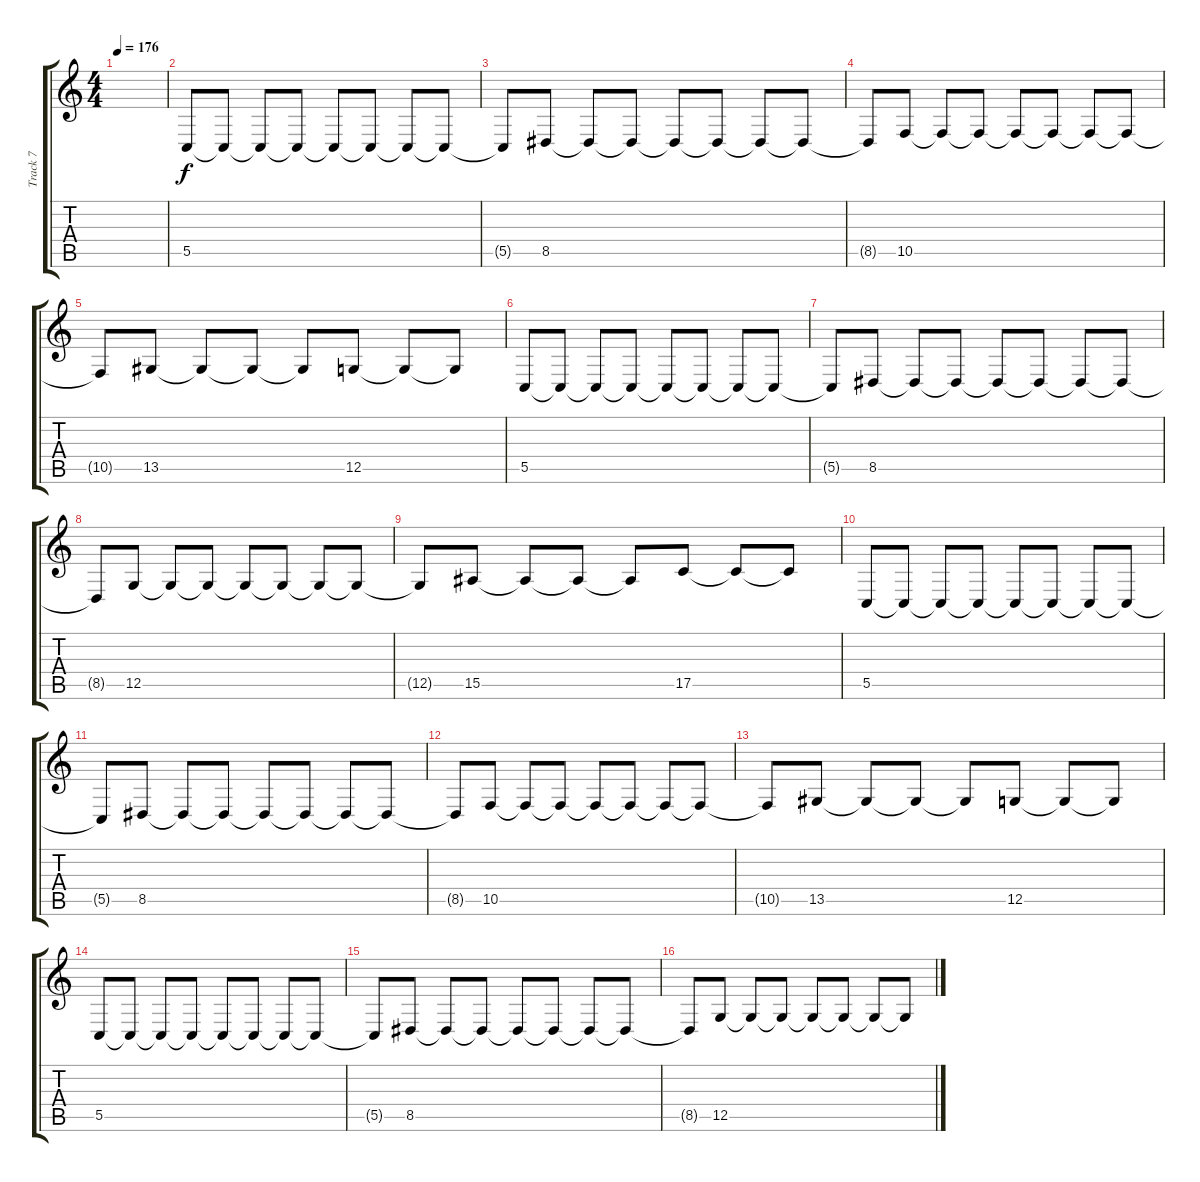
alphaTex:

\track ("Track 7" "Track 7") {instrument pad4choir}
\staff {score tabs}
\tuning (D4 A3 F3 C3 G2 C2) {hide}
\ts (4 4)
\tempo 176
\clef g2
\ks c
|
5.5.8 5.5{t}.8 5.5{t}.8 5.5{t}.8 5.5{t}.8 5.5{t}.8 5.5{t}.8 5.5{t}.8 |
5.5{t}.8 8.5.8 8.5{t}.8 8.5{t}.8 8.5{t}.8 8.5{t}.8 8.5{t}.8 8.5{t}.8 |
8.5{t}.8 10.5.8 10.5{t}.8 10.5{t}.8 10.5{t}.8 10.5{t}.8 10.5{t}.8 10.5{t}.8 |
10.5{t}.8 13.5.8 13.5{t}.8 13.5{t}.8 13.5{t}.8 12.5.8 12.5{t}.8 12.5{t}.8 |
5.5.8 5.5{t}.8 5.5{t}.8 5.5{t}.8 5.5{t}.8 5.5{t}.8 5.5{t}.8 5.5{t}.8 |
5.5{t}.8 8.5.8 8.5{t}.8 8.5{t}.8 8.5{t}.8 8.5{t}.8 8.5{t}.8 8.5{t}.8 |
8.5{t}.8 12.5.8 12.5{t}.8 12.5{t}.8 12.5{t}.8 12.5{t}.8 12.5{t}.8 12.5{t}.8 |
12.5{t}.8 15.5.8 15.5{t}.8 15.5{t}.8 15.5{t}.8 17.5.8 17.5{t}.8 17.5{t}.8 |
5.5.8 5.5{t}.8 5.5{t}.8 5.5{t}.8 5.5{t}.8 5.5{t}.8 5.5{t}.8 5.5{t}.8 |
5.5{t}.8 8.5.8 8.5{t}.8 8.5{t}.8 8.5{t}.8 8.5{t}.8 8.5{t}.8 8.5{t}.8 |
8.5{t}.8 10.5.8 10.5{t}.8 10.5{t}.8 10.5{t}.8 10.5{t}.8 10.5{t}.8 10.5{t}.8 |
10.5{t}.8 13.5.8 13.5{t}.8 13.5{t}.8 13.5{t}.8 12.5.8 12.5{t}.8 12.5{t}.8 |
5.5.8 5.5{t}.8 5.5{t}.8 5.5{t}.8 5.5{t}.8 5.5{t}.8 5.5{t}.8 5.5{t}.8 |
5.5{t}.8 8.5.8 8.5{t}.8 8.5{t}.8 8.5{t}.8 8.5{t}.8 8.5{t}.8 8.5{t}.8 |
8.5{t}.8 12.5.8 12.5{t}.8 12.5{t}.8 12.5{t}.8 12.5{t}.8 12.5{t}.8 12.5{t}.8
